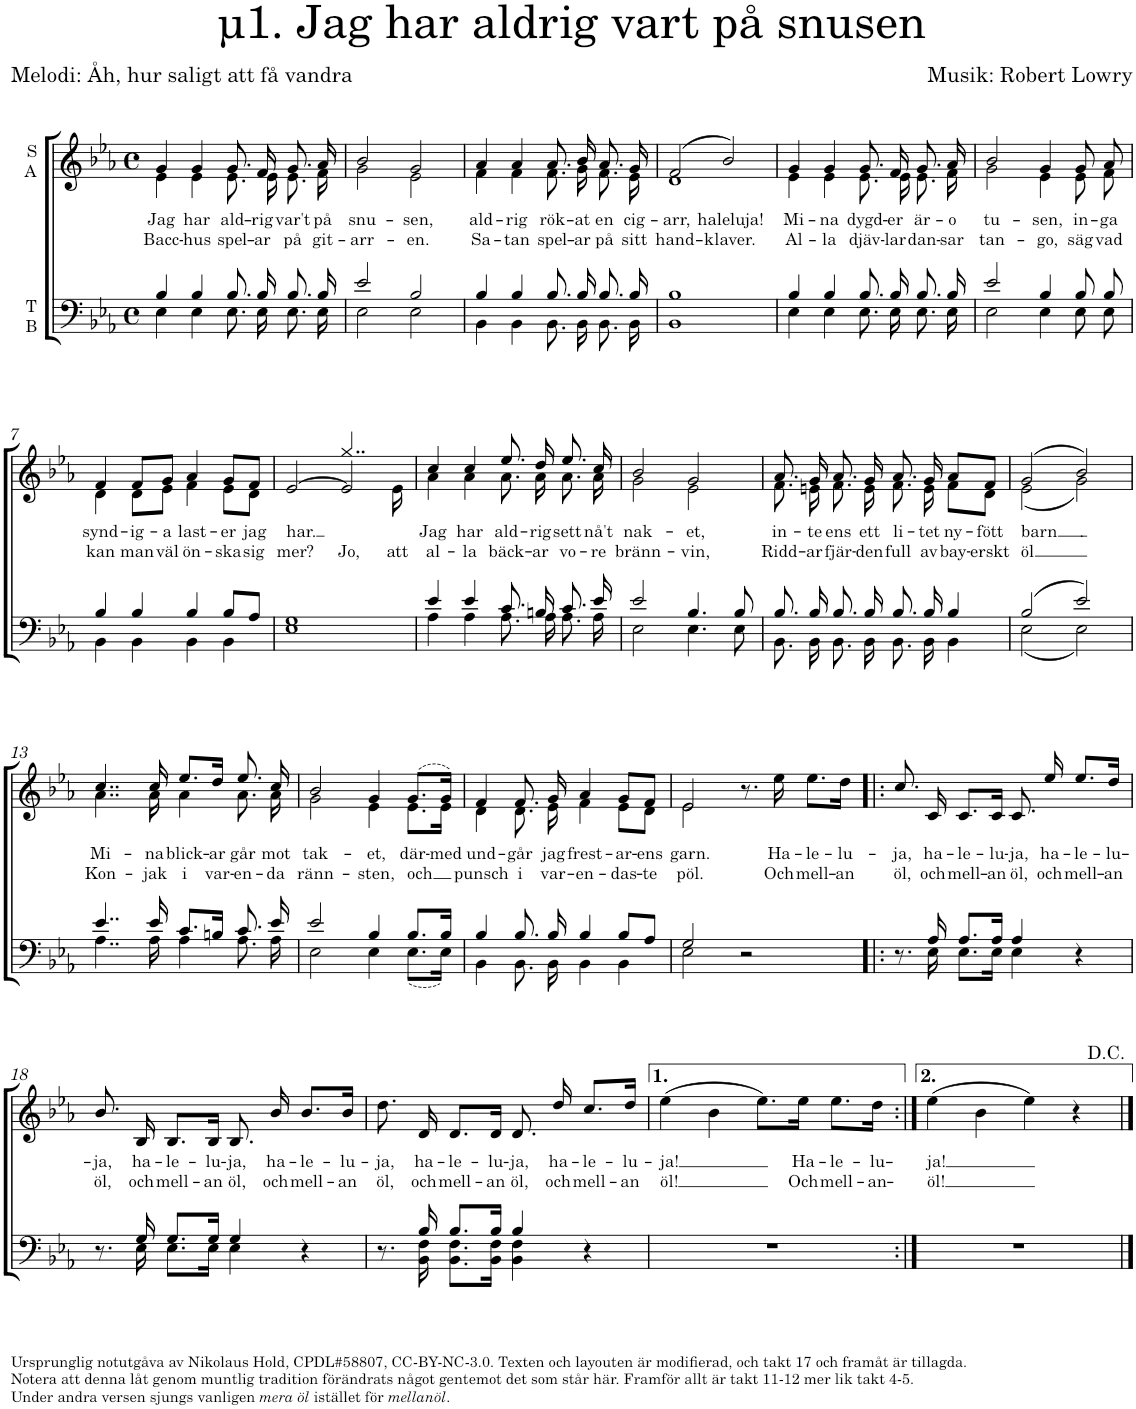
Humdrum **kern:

**kern	**kern	**text	**text
*part2	*part1	*part1	*part1
*staff2	*staff1	*staff1	*staff1
*I"T B	*I"S A	*	*
*clefF4	*clefG2	*	*
*k[b-e-a-]	*k[b-e-a-]	*	*
*M4/4	*M4/4	*	*
*met(c)	*met(c)	*	*
=1	=1	=1	=1
*^	*	*	*
!	!	!	!LO:LY:b	!LO:LY:b
*	*	*^	*	*
4B-/	4E-\	4g/	4e-\	Jag	Bacc-
!	!	!	!	!LO:LY:b	!LO:LY:b
4B-/	4E-\	4g/	4e-\	har	-hus
!	!	!	!	!LO:LY:b	!LO:LY:b
8.B-/	8.E-\	8.g/	8.e-\	ald-	spel-
!	!	!	!	!LO:LY:b	!LO:LY:b
16B-/	16E-\	16f/	16e-\	-rig	-ar
!	!	!	!	!LO:LY:b	!LO:LY:b
8.B-/	8.E-\	8.g/	8.e-\	var't	på
!	!	!	!	!LO:LY:b	!LO:LY:b
16B-/	16E-\	16a-/	16f\	på	git-
=2	=2	=2	=2	=2	=2
!	!	!	!	!LO:LY:b	!LO:LY:b
2e-/	2E-\	2b-/	2g\	snu-	-arr-
!	!	!	!	!LO:LY:b	!LO:LY:b
2B-/	2E-\	2g/	2e-\	-sen,	-en.
=3	=3	=3	=3	=3	=3
!	!	!	!	!LO:LY:b	!LO:LY:b
4B-/	4BB-\	4a-/	4f\	ald-	Sa-
!	!	!	!	!LO:LY:b	!LO:LY:b
4B-/	4BB-\	4a-/	4f\	-rig	-tan
!	!	!	!	!LO:LY:b	!LO:LY:b
8.B-/	8.BB-\	8.a-/	8.f\	rök-	spel-
!	!	!	!	!LO:LY:b	!LO:LY:b
16B-/	16BB-\	16b-/	16g\	-at	-ar
!	!	!	!	!LO:LY:b	!LO:LY:b
8.B-/	8.BB-\	8.a-/	8.f\	en	på
!	!	!	!	!LO:LY:b	!LO:LY:b
16B-/	16BB-\	16g/	16e-\	cig-	sitt
=4	=4	=4	=4	=4	=4
!	!	!	!	!LO:LY:b	!LO:LY:b
1B-	1BB-	(2f/	1d	-arr,	hand-
!	!	!	!	!LO:LY:b	!LO:LY:b
.	.	2b-/)	.	haleluja!	-klaver.
=5	=5	=5	=5	=5	=5
!	!	!	!	!LO:LY:b	!LO:LY:b
4B-/	4E-\	4g/	4e-\	Mi-	Al-
!	!	!	!	!LO:LY:b	!LO:LY:b
4B-/	4E-\	4g/	4e-\	-na	-la
!	!	!	!	!LO:LY:b	!LO:LY:b
8.B-/	8.E-\	8.g/	8.e-\	dygd-	djäv-
!	!	!	!	!LO:LY:b	!LO:LY:b
16B-/	16E-\	16f/	16e-\	-er	-lar
!	!	!	!	!LO:LY:b	!LO:LY:b
8.B-/	8.E-\	8.g/	8.e-\	är-	dan-
!	!	!	!	!LO:LY:b	!LO:LY:b
16B-/	16E-\	16a-/	16f\	-o	-sar
=6	=6	=6	=6	=6	=6
!	!	!	!	!LO:LY:b	!LO:LY:b
2e-/	2E-\	2b-/	2g\	tu-	tan-
!	!	!	!	!LO:LY:b	!LO:LY:b
4B-/	4E-\	4g/	4e-\	-sen,	-go,
!	!	!	!	!LO:LY:b	!LO:LY:b
8B-/	8E-\	8g/	8e-\	in-	säg
!	!	!	!	!LO:LY:b	!LO:LY:b
8B-/	8E-\	8a-/	8f\	-ga	vad
!!LO:LB:g=z	!!
=7	=7	=7	=7	=7	=7
!	!	!	!	!LO:LY:b	!LO:LY:b
4B-/	4BB-\	4f/	4d\	synd-	kan
!	!	!	!	!LO:LY:b	!LO:LY:b
4B-/	4BB-\	8f/L	8d\L	-ig-	man
!	!	!	!	!LO:LY:b	!LO:LY:b
.	.	8g/J	8e-\J	-a	väl
!	!	!	!	!LO:LY:b	!LO:LY:b
4B-/	4BB-\	4a-/	4f\	last-	ön-
!	!	!	!	!LO:LY:b	!LO:LY:b
8B-/L	4BB-\	8g/L	8e-\L	-er	-ska
!	!	!	!	!LO:LY:b	!LO:LY:b
8A-/J	.	8f/J	8d\J	jag	sig
=8	=8	=8	=8	=8	=8
!	!	!	!	!LO:LY:b	!LO:LY:b
1G	1E-	[2e-/	2ryy	har.	mer?
!	!	!	!	!	!LO:LY:b
.	.	2e-/]	4..gg/	.	Jo,
!	!	!	!	!	!LO:LY:b
.	.	.	16e-\	.	att
=9	=9	=9	=9	=9	=9
!	!	!	!	!LO:LY:b	!LO:LY:b
4e-/	4A-\	4cc/	4a-\	Jag	al-
!	!	!	!	!LO:LY:b	!LO:LY:b
4e-/	4A-\	4cc/	4a-\	har	-la
!	!	!	!	!LO:LY:b	!LO:LY:b
8.c/	8.A-\	8.ee-/	8.a-\	ald-	bäck-
!	!	!	!	!LO:LY:b	!LO:LY:b
16Bn/	16A-\	16dd/	16a-\	-rig	-ar
!	!	!	!	!LO:LY:b	!LO:LY:b
8.c/	8.A-\	8.ee-/	8.a-\	sett	vo-
!	!	!	!	!LO:LY:b	!LO:LY:b
16e-/	16A-\	16cc/	16a-\	nå't	-re
=10	=10	=10	=10	=10	=10
!	!	!	!	!LO:LY:b	!LO:LY:b
2e-/	2E-\	2b-/	2g\	nak-	bränn-
!	!	!	!	!LO:LY:b	!LO:LY:b
4.B-/	4.E-\	2g/	2e-\	-et,	-vin,
8B-/	8E-\	.	.	.	.
=11	=11	=11	=11	=11	=11
!	!	!	!	!LO:LY:b	!LO:LY:b
8.B-/	8.BB-\	8.a-/	8.f\	in-	Ridd-
!	!	!	!	!LO:LY:b	!LO:LY:b
16B-/	16BB-\	16g/	16en\	-te	-ar
!	!	!	!	!LO:LY:b	!LO:LY:b
8.B-/	8.BB-\	8.a-/	8.f\	ens	fjär-
!	!	!	!	!LO:LY:b	!LO:LY:b
16B-/	16BB-\	16g/	16e\	ett	-den
!	!	!	!	!LO:LY:b	!LO:LY:b
8.B-/	8.BB-\	8.a-/	8.f\	li-	full
!	!	!	!	!LO:LY:b	!LO:LY:b
16B-/	16BB-\	16g/	16e\	-tet	av
!	!	!	!	!LO:LY:b	!LO:LY:b
4B-/	4BB-\	8a-/L	8f\L	ny-	bay-
!	!	!	!	!LO:LY:b	!LO:LY:b
.	.	8f/J	8d\J	-fött	-erskt
=12	=12	=12	=12	=12	=12
!	!	!	!	!LO:LY:b	!LO:LY:b
(2B-/	(2E-\	(2g/	(2e-\	barn	öl
!	!	!	!	!LO:LY:b	!
2e-/)	2E-\)	2b-/)	2g\)	.	.
!!LO:LB:g=z	!!
=13	=13	=13	=13	=13	=13
!	!	!	!	!LO:LY:b	!LO:LY:b
4..e-/	4..A-\	4..cc/	4..a-\	Mi-	Kon-
!	!	!	!	!LO:LY:b	!LO:LY:b
16e-/	16A-\	16cc/	16a-\	na	jak
!	!	!	!	!LO:LY:b	!LO:LY:b
8.c/L	4A-\	8.ee-/L	4a-\	blick-	i
!	!	!	!	!LO:LY:b	!LO:LY:b
16Bn/Jk	.	16dd/Jk	.	-ar	var-
!	!	!	!	!LO:LY:b	!LO:LY:b
8.c/	8.A-\	8.ee-/	8.a-\	går	-en-
!	!	!	!	!LO:LY:b	!LO:LY:b
16e-/	16A-\	16cc/	16a-\	mot	-da
=14	=14	=14	=14	=14	=14
!	!	!	!	!LO:LY:b	!LO:LY:b
2e-/	2E-\	2b-/	2g\	tak-	ränn-
!	!	!	!	!LO:LY:b	!LO:LY:b
4B-/	4E-\	4g/	4e-\	-et,	-sten,
!	!	!	!	!LO:LY:b	!LO:LY:b
8.B-/L	(8.E-\L	(8.g/L	8.e-\L	där-	och
!	!	!	!	!LO:LY:b	!
16B-/Jk	16E-\Jk)	16g/Jk)	16e-\Jk	-med	.
=15	=15	=15	=15	=15	=15
!	!	!	!	!LO:LY:b	!LO:LY:b
4B-/	4BB-\	4f/	4d\	und-	punsch
!	!	!	!	!LO:LY:b	!LO:LY:b
8.B-/	8.BB-\	8.f/	8.d\	-går	i
!	!	!	!	!LO:LY:b	!LO:LY:b
16B-/	16BB-\	16g/	16e-\	jag	var-
!	!	!	!	!LO:LY:b	!LO:LY:b
4B-/	4BB-\	4a-/	4f\	frest-	-en-
!	!	!	!	!LO:LY:b	!LO:LY:b
8B-/L	4BB-\	8g/L	8e-\L	-ar-	-das-
!	!	!	!	!LO:LY:b	!LO:LY:b
8A-/J	.	8f/J	8d\J	-ens	-te
=16	=16	=16	=16	=16	=16
!	!	!	!	!LO:LY:b	!LO:LY:b
2G/	2E-\	2e-/	2e-\	garn.	pöl.
2r	2ryy	8.r	8.ryy	.	.
!	!	!	!	!LO:LY:b	!LO:LY:b
.	.	16ee-\	16ryy	Ha-	Och
!	!	!	!	!LO:LY:b	!LO:LY:b
.	.	8.ee-\L	4ryy	-le-	mell-
!	!	!	!	!LO:LY:b	!LO:LY:b
.	.	16dd\Jk	.	-lu-	-an
*	*	*v	*v	*	*
=17!|:	=17!|:	=17!|:	=17!|:	=17!|:
!	!	!	!LO:LY:b	!LO:LY:b
8.r	8.ryy	8.cc/	-ja,	öl,
!	!	!	!LO:LY:b	!LO:LY:b
16A-/	16E-\	16c/	ha-	och
!	!	!	!LO:LY:b	!LO:LY:b
8.A-/L	8.E-\L	8.c/L	-le-	mell-
!	!	!	!LO:LY:b	!LO:LY:b
16A-/Jk	16E-\Jk	16c/Jk	lu-	-an
!	!	!	!LO:LY:b	!LO:LY:b
4A-/	4E-\	8.c/	-ja,	öl,
!	!	!	!LO:LY:b	!LO:LY:b
.	.	16ee-/	ha-	och
!	!	!	!LO:LY:b	!LO:LY:b
4r	4ryy	8.ee-/L	-le-	mell-
!	!	!	!LO:LY:b	!LO:LY:b
.	.	16dd/Jk	-lu-	-an
!!LO:LB:g=z
=18	=18	=18	=18	=18
!LO:TX:b:t=Ursprunglig notutgåva av Nikolaus Hold, CPDL#58807, CC-BY-NC-3.0. Texten och layouten är modifierad, och takt 17 och framåt är tillagda.	!	!	!	!
!LO:TX:b:t=Notera att denna låt genom muntlig tradition förändrats något gentemot det som står här. Framför allt är takt 11-12 mer lik takt 4-5.	!	!	!	!
!LO:TX:b:t=Under andra versen sjungs vanligen	!	!	!	!
!LO:TX:b:i:t=mera öl	!	!	!	!
!LO:TX:b:t=istället för	!	!	!	!
!LO:TX:b:i:t=mellanöl	!	!	!	!
!LO:TX:b:t=.	!	!	!	!
!	!	!	!LO:LY:b	!LO:LY:b
8.r	8.ryy	8.b-/	-ja,	öl,
!	!	!	!LO:LY:b	!LO:LY:b
16G/	16E-\	16B-/	ha-	och
!	!	!	!LO:LY:b	!LO:LY:b
8.G/L	8.E-\L	8.B-/L	-le-	mell-
!	!	!	!LO:LY:b	!LO:LY:b
16G/Jk	16E-\Jk	16B-/Jk	-lu-	-an
!	!	!	!LO:LY:b	!LO:LY:b
4G/	4E-\	8.B-/	-ja,	öl,
!	!	!	!LO:LY:b	!LO:LY:b
.	.	16b-/	ha-	och
!	!	!	!LO:LY:b	!LO:LY:b
4r	4ryy	8.b-/L	-le-	mell-
!	!	!	!LO:LY:b	!LO:LY:b
.	.	16b-/Jk	-lu-	-an
=19	=19	=19	=19	=19
!	!	!	!LO:LY:b	!LO:LY:b
8.r	8.ryy	8.dd\	-ja,	öl,
!	!	!	!LO:LY:b	!LO:LY:b
16B-/	16BB-\ 16F\	16d/	ha-	och
!	!	!	!LO:LY:b	!LO:LY:b
8.B-/L	8.BB-\ 8.F\L	8.d/L	-le-	mell-
!	!	!	!LO:LY:b	!LO:LY:b
16B-/Jk	16BB-\ 16F\Jk	16d/Jk	-lu-	-an
!	!	!	!LO:LY:b	!LO:LY:b
4B-/	4BB-\ 4F\	8.d/	-ja,	öl,
!	!	!	!LO:LY:b	!LO:LY:b
.	.	16dd/	ha-	och
!	!	!	!LO:LY:b	!LO:LY:b
4r	4ryy	8.cc/L	-le-	mell-
!	!	!	!LO:LY:b	!LO:LY:b
.	.	16dd/Jk	-lu-	-an
*v	*v	*	*	*
=20	=20	=20	=20
!	!	!LO:LY:b	!LO:LY:b
1r	(4ee-\	-ja!	öl!
.	4b-\	.	.
.	8.ee-\L)	.	.
!	!	!LO:LY:b	!LO:LY:b
.	16ee-\Jk	Ha-	Och
!	!	!LO:LY:b	!LO:LY:b
.	8.ee-\L	-le-	mell-
!	!	!LO:LY:b	!LO:LY:b
.	16dd\Jk	-lu-	-an-
=21:|!	=21:|!	=21:|!	=21:|!
!	!	!LO:LY:b	!LO:LY:b
1r	(4ee-\	-ja!	-öl!
.	4b-\	.	.
.	4ee-\)	.	.
.	4r	.	.
==	==	==	==
*-	*-	*-	*-
